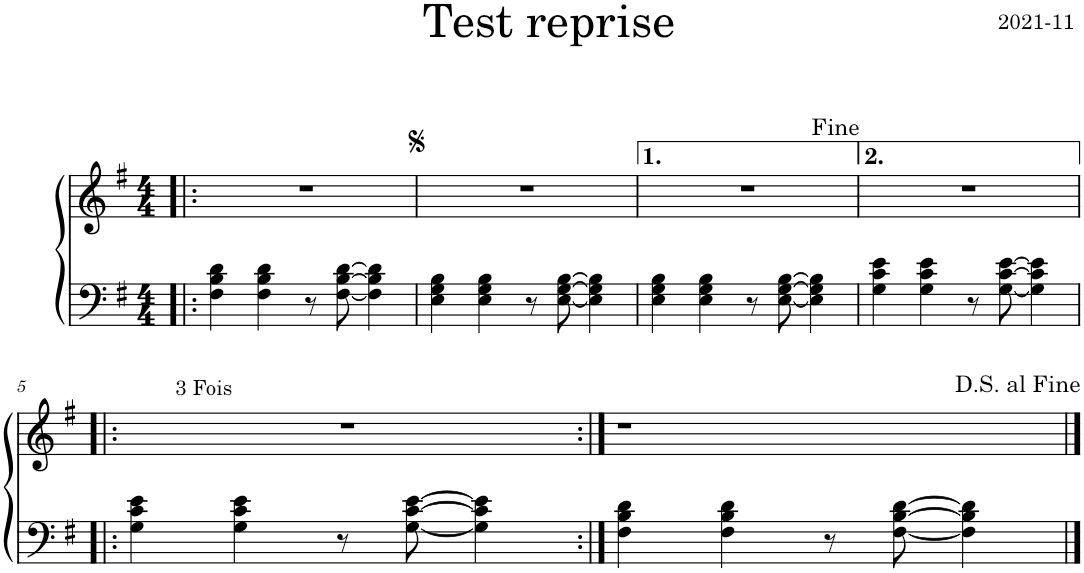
**kern	**kern
*part1	*part1
*staff2	*staff1
*I"Piano	*
*I'Pia.	*
*clefF4	*clefG2
*k[f#]	*k[f#]
*M4/4	*M4/4
=1!|:	=1!|:
4F#\ 4B\ 4d\	1r
4F#\ 4B\ 4d\	.
8r	.
[<8F#\ [>8B\ [>8d\	.
4F#\] 4B\] 4d\]	.
=2	=2
4E\ 4G\ 4B\	1r
4E\ 4G\ 4B\	.
8r	.
[8E\ [8G\ [>8B\	.
4E\] 4G\] 4B\]	.
=3	=3
4E\ 4G\ 4B\	1r
4E\ 4G\ 4B\	.
8r	.
[8E\ [8G\ [>8B\	.
4E\] 4G\] 4B\]	.
=4	=4
4G\ 4c\ 4e\	1r
4G\ 4c\ 4e\	.
8r	.
[8G\ [>8c\ [>8e\	.
4G\] 4c\] 4e\]	.
!!LO:LB:g=z
=5!|:	=5!|:
!	!LO:TX:a:t=3 Fois
4G\ 4c\ 4e\	1r
4G\ 4c\ 4e\	.
8r	.
[8G\ [>8c\ [>8e\	.
4G\] 4c\] 4e\]	.
=6:|!	=6:|!
4F#\ 4B\ 4d\	1r
4F#\ 4B\ 4d\	.
8r	.
[<8F#\ [>8B\ [>8d\	.
4F#\] 4B\] 4d\]	.
==	==
*-	*-
